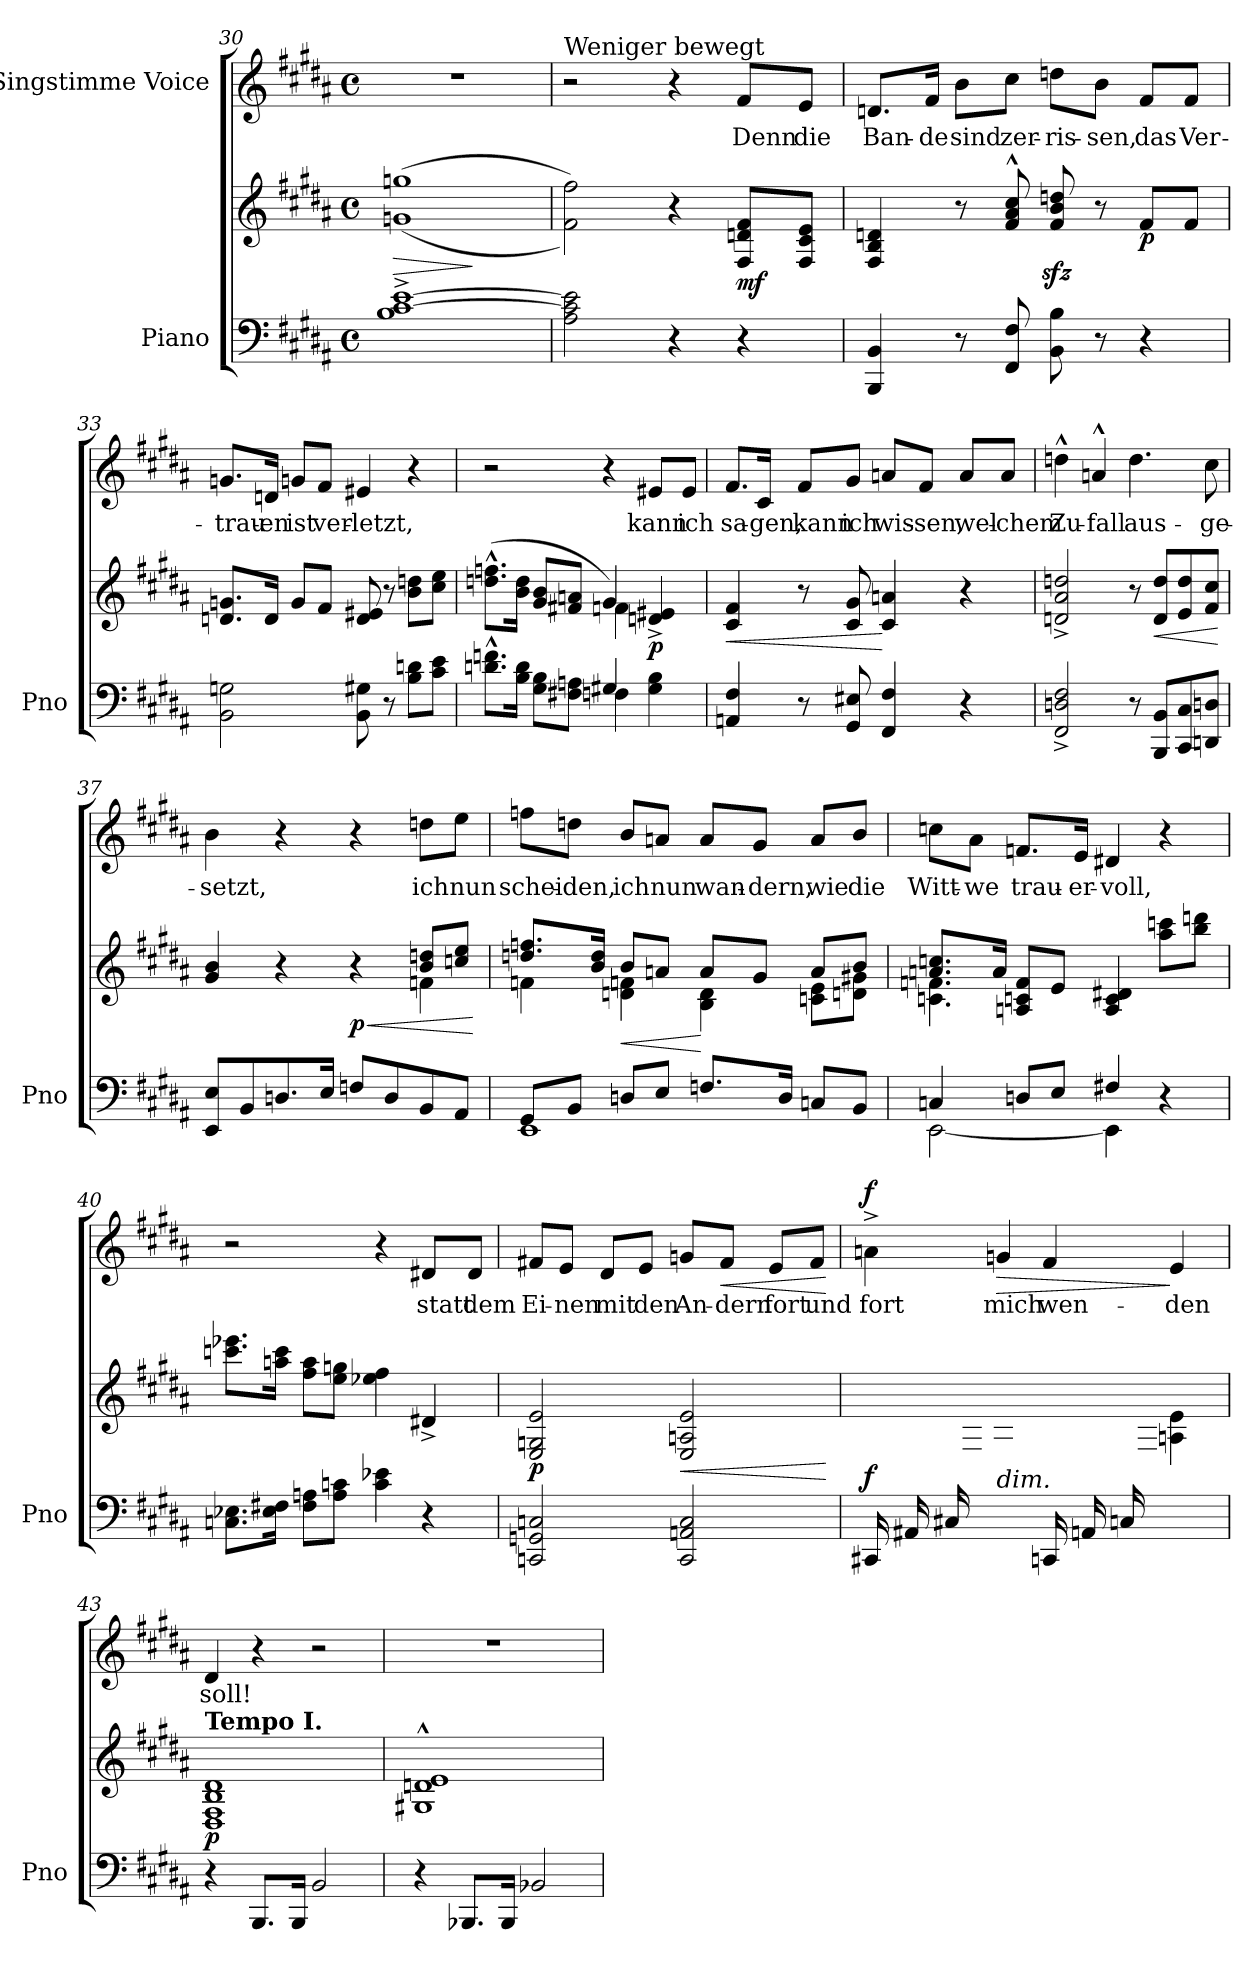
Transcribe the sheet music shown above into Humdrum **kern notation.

**kern	**kern	**dynam	**kern	**text	**dynam
*part2	*part2	*part2	*part1	*part1	*part1
*staff3	*staff2	*staff2/3	*staff1	*staff1	*staff1
*I"Piano	*	*	*I"Singstimme Voice	*	*
*I'Pno	*	*	*	*	*
*clefF4	*clefG2	*	*clefG2	*	*
*k[f#c#g#d#a#]	*k[f#c#g#d#a#]	*	*k[f#c#g#d#a#]	*	*
*M4/4	*M4/4	*	*M4/4	*	*
*met(c)	*met(c)	*	*met(c)	*	*
=30	=30	=30	=30	=30	=30
!	!	!LO:HP:b	!	!	!
1B^ [1c#^ [1e^	(<(1gn 1ggn	>	1r	.	.
.	.	]	.	.	.
=31	=31	=31	=31	=31	=31
!	!	!	!LO:TX:a:t=Weniger bewegt	!	!
2A#\ 2c#\] 2e\]	2f#\ 2ff#\))	.	2r	.	.
4r	4r	.	4r	.	.
!	!	!LO:DY:b	!	!LO:LY:b	!
4r	8F#/ 8dn/ 8f#/L	mf	8f#/L	Denn	.
!	!	!	!	!LO:LY:b	!
.	8F#/ 8c#/ 8e/J	.	8e/J	die	.
!!LO:LB:g=z
=32	=32	=32	=32	=32	=32
!	!	!	!	!LO:LY:b	!
4BBB/ 4BB/	4F#/ 4B/ 4dn/	.	8.dn/L	Ban-	.
!	!	!	!	!LO:LY:b	!
.	.	.	16f#/Jk	-de	.
!	!	!	!	!LO:LY:b	!
8r	8r	.	8b\L	sind	.
!	!	!	!	!LO:LY:b	!
8FF#/ 8F#/	8f#/^^ 8a#/^^ 8cc#/^^	.	8cc#\J	zer-	.
!	!	!	!	!LO:LY:b	!
8BB\ 8B\	8f#/zz< 8b/zz< 8ddn/zz<	.	8ddn\L	-ris-	.
!	!	!	!	!LO:LY:b	!
8r	8r	.	8b\J	-sen,	.
!	!	!LO:DY:b	!	!LO:LY:b	!
4r	8f#/L	p	8f#/L	das	.
!	!	!	!	!LO:LY:b	!
.	8f#/J	.	8f#/J	Ver-	.
=33	=33	=33	=33	=33	=33
!	!	!	!	!LO:LY:b	!
2BB\ 2Gn\	8.dn/ 8.gn/L	.	8.gn/L	-trau-	.
!	!	!	!	!LO:LY:b	!
.	16d/Jk	.	16dn/Jk	-en	.
!	!	!	!	!LO:LY:b	!
.	8g/L	.	8gn/L	ist	.
!	!	!	!	!LO:LY:b	!
.	8f#/J	.	8f#/J	ver-	.
!	!	!LO:DY:b	!	!LO:LY:b	!
!	!	!LO:DY:n=1:b	!	!	!
8BB\ 8G#X\	8d/ 8e#X/	f other-dynamics	4e#X/	-letzt,	.
8r	8r	.	.	.	.
8B\ 8dn\L	8b\ 8ddn\L	.	4r	.	.
8c#\ 8e\J	8cc#\ 8ee\J	.	.	.	.
=34	=34	=34	=34	=34	=34
*^	*^	*	*	*	*
8.dn\^^ 8.fn\^^L	2ryy	(8.ddn\^^ 8.ffn\^^L	2ryy	.	2r	.	.
16B\ 16d\Jk	.	16b\ 16dd\Jk	.	.	.	.	.
8G#\ 8B\L	.	8g#/ 8b/L	.	.	.	.	.
8F#X\ 8An\J	.	8f#X/ 8an/J	.	.	.	.	.
4G#X/	4Fn\	4g#/)	4fn\	.	4r	.	.
!	!	!	!	!LO:DY:b	!	!LO:LY:b	!
4G#\ 4B\	4ryy	4dn/^ 4e#X/^	4ryy	p	8e#X/L	kann	.
!	!	!	!	!	!	!LO:LY:b	!
.	.	.	.	.	8e#/J	ich	.
*v	*v	*	*	*	*	*	*
*	*v	*v	*	*	*	*
!!LO:LB:g=z
=35	=35	=35	=35	=35	=35
!	!	!LO:HP:b	!	!LO:LY:b	!
4AAn/ 4F#/	4c#/ 4f#/	<	8.f#/L	sa-	.
!	!	!	!	!LO:LY:b	!
.	.	.	16c#/Jk	-gen,	.
!	!	!	!	!LO:LY:b	!
8r	8r	.	8f#/L	kann	.
!	!	!	!	!LO:LY:b	!
8GG#/ 8E#X/	8c#/ 8g#/	.	8g#/J	ich	.
!	!	!	!	!LO:LY:b	!
4FF#/ 4F#/	4c#/ 4an/	[	8an/L	wis-	.
!	!	!	!	!LO:LY:b	!
.	.	.	8f#/J	-sen,	.
!	!	!	!	!LO:LY:b	!
4r	4r	.	8a/L	wel-	.
!	!	!	!	!LO:LY:b	!
.	.	.	8a/J	-chem	.
=36	=36	=36	=36	=36	=36
!	!	!	!	!LO:LY:b	!
2FF#/^ 2Dn/^ 2F#/^	2dn/^ 2a#/^ 2ddn/^	.	4ddn^^\	Zu-	.
!	!	!	!	!LO:LY:b	!
.	.	.	4an^^/	-fall	.
!	!	!	!	!LO:LY:b	!
8r	8r	.	4.dd\	aus-	.
!	!	!LO:HP:b	!	!	!
8BBB/ 8BB/L	8d/ 8dd/L	<	.	.	.
8CC#/ 8C#/	8e/ 8dd/	.	.	.	.
!	!	!	!	!LO:LY:b	!
8DDn/ 8Dn/J	8f#/ 8cc#/J	.	8cc#\	-ge-	.
.	.	[	.	.	.
=37	=37	=37	=37	=37	=37
*	*^	*	*	*	*
!	!	!	!	!	!LO:LY:b	!
8EE/ 8E/L	4g#/ 4b/	2.ryy	.	4b\	-setzt,	.
8BB/	.	.	.	.	.	.
8.Dn/	4r	.	.	4r	.	.
16E/Jk	.	.	.	.	.	.
!	!	!	!LO:HP:b	!	!	!
!	!	!	!LO:DY:n=1:b	!	!	!
8Fn/L	4r	.	< p	4r	.	.
8D/	.	.	.	.	.	.
!	!	!	!	!	!LO:LY:b	!
8BB/	8b/ 8ddn/L	4fn\	.	8ddn\L	ich	.
!	!	!	!	!	!LO:LY:b	!
8AA#/J	8ccn/ 8ee/J	.	.	8ee\J	nun	.
*	*v	*v	*	*	*	*
.	.	[	.	.	.
!!LO:LB:g=z
=38	=38	=38	=38	=38	=38
*^	*^	*	*	*	*
!	!	!	!	!	!	!LO:LY:b	!
8GG#/L	1EE	8.ddn/ 8.ffn/L	4fn\	.	8ffn\L	schei-	.
!	!	!	!	!	!	!LO:LY:b	!
8BB/J	.	.	.	.	8ddn\J	-den,	.
.	.	16b/ 16dd/Jk	.	.	.	.	.
!	!	!	!	!LO:HP:b	!	!LO:LY:b	!
8Dn/L	.	8b/L	4dn\ 4fn\	<	8b/L	ich	.
!	!	!	!	!	!	!LO:LY:b	!
8E/J	.	8an/J	.	.	8an/J	nun	.
!	!	!	!	!	!	!LO:LY:b	!
8.Fn/L	.	8a/L	4B\ 4d\	[	8a/L	wan-	.
!	!	!	!	!	!	!LO:LY:b	!
.	.	8g#/J	.	.	8g#/J	-dern,	.
16D/Jk	.	.	.	.	.	.	.
!	!	!	!	!	!	!LO:LY:b	!
8Cn/L	.	8a/L	8cn\ 8e\L	.	8a/L	wie	.
!	!	!	!	!	!	!LO:LY:b	!
8BB/J	.	8b/J	8dn\ 8g#X\J	.	8b/J	die	.
=39	=39	=39	=39	=39	=39	=39	=39
!	!	!	!	!	!	!LO:LY:b	!
4Cn/	[2EE\	8.an/ 8.ccn/L	4.cn\ 4.fn\	.	8ccn\L	Witt-	.
!	!	!	!	!	!	!LO:LY:b	!
.	.	.	.	.	8a#\J	-we	.
.	.	16a/Jk	.	.	.	.	.
!	!	!	!	!	!	!LO:LY:b	!
8Dn/L	.	8An/ 8cn/ 8f/L	.	.	8.fn/L	trau-	.
8E/J	.	8e/J	8ryy	.	.	.	.
!	!	!	!	!	!	!LO:LY:b	!
.	.	.	.	.	16e/Jk	-er-	.
!	!	!	!	!	!	!LO:LY:b	!
4F#X/	4EE\]	4A/ 4c/ 4d#X/	2ryy	.	4d#X/	-voll,	.
!	!	!	!	!LO:DY:b	!	!	!
!	!	!	!	!LO:DY:n=1:b	!	!	!
4r	4ryy	8aa#\ 8cccn\L	.	f other-dynamics	4r	.	.
.	.	8bb\ 8dddn\J	.	.	.	.	.
*v	*v	*	*	*	*	*	*
*	*v	*v	*	*	*	*
=40	=40	=40	=40	=40	=40
8.Cn\ 8.E-X\L	8.cccn\ 8.eee-X\L	.	2r	.	.
16E-\ 16F#X\Jk	16aan\ 16ccc\Jk	.	.	.	.
8F#\ 8An\L	8ff#\ 8aa\L	.	.	.	.
8A\ 8cn\J	8ee\ 8ggn\J	.	.	.	.
4c\ 4e-X\	4ee-X\ 4ff#\	.	4r	.	.
!	!	!	!	!LO:LY:b	!
4r	4d#X^>/	.	8d#X/L	statt	.
!	!	!	!	!LO:LY:b	!
.	.	.	8d#/J	dem	.
!!LO:PB:g=z
=41	=41	=41	=41	=41	=41
!	!	!LO:DY:b	!	!LO:LY:b	!
2CCn/ 2GGn/ 2Cn/	2E/ 2Gn/ 2e/	p	8f#X/L	Ei-	.
!	!	!	!	!LO:LY:b	!
.	.	.	8e/J	-nen	.
!	!	!	!	!LO:LY:b	!
.	.	.	8d#/L	mit	.
!	!	!	!	!LO:LY:b	!
.	.	.	8e/J	den	.
!	!	!LO:HP:b	!	!LO:LY:b	!
2CC/ 2AAn/ 2C/	2E/ 2An/ 2e/	<	8gn/L	An-	.
!	!	!	!	!LO:LY:b	!LO:HP:b
.	.	.	8f#/J	-dern	<
!	!	!	!	!LO:LY:b	!
.	.	.	8e/L	fort	.
!	!	!	!	!LO:LY:b	!
.	.	.	8f#/J	und	.
.	.	[	.	.	[
=42	=42	=42	=42	=42	=42
*	*^	*	*	*	*
!	!	!	!LO:DY:a=2	!	!LO:LY:b	!LO:DY:a
16CC#X/LL	1ryy	8.ryy	f	4an^\	fort	f
16AA#X/	.	.	.	.	.	.
16C#X/	.	.	.	.	.	.
16ryy	.	16E/JJ	.	.	.	.
!LO:TX:a:i:t=dim.	!	!	!	!	!	!
!	!	!	!	!	!LO:LY:b	!LO:HP:b
4ryy	.	4A#X/ 4e/	.	4gn/	mich	>
!	!	!	!	!	!LO:LY:b	!
16CCn/LL	.	8.ryy	.	4f#/	wen-	.
16AAn/	.	.	.	.	.	.
16Cn/	.	.	.	.	.	.
4ryy	.	16E/JJ	.	.	.	.
!	!	!	!	!	!LO:LY:b	!
.	.	4An\ 4e\	.	4e/	-den	]
16ryy	.	.	.	.	.	.
*	*v	*v	*	*	*	*
=43	=43	=43	=43	=43	=43
!	!LO:TX:a:B:t=Tempo I.	!	!	!	!
!	!	!LO:DY:b	!	!LO:LY:b	!
4r	1D# 1F# 1B 1d#	p	4d#/	soll!	.
8.BBB/L	.	.	4r	.	.
16BBB/Jk	.	.	.	.	.
2BB/	.	.	2r	.	.
!!LO:LB:g=z
=44	=44	=44	=44	=44	=44
4r	1G#X^^ 1dn^^ 1e^^	.	1r	.	.
8.BBB-X/L	.	.	.	.	.
16BBB-/Jk	.	.	.	.	.
2BB-X/	.	.	.	.	.
=	=	=	=	=	=
*-	*-	*-	*-	*-	*-
